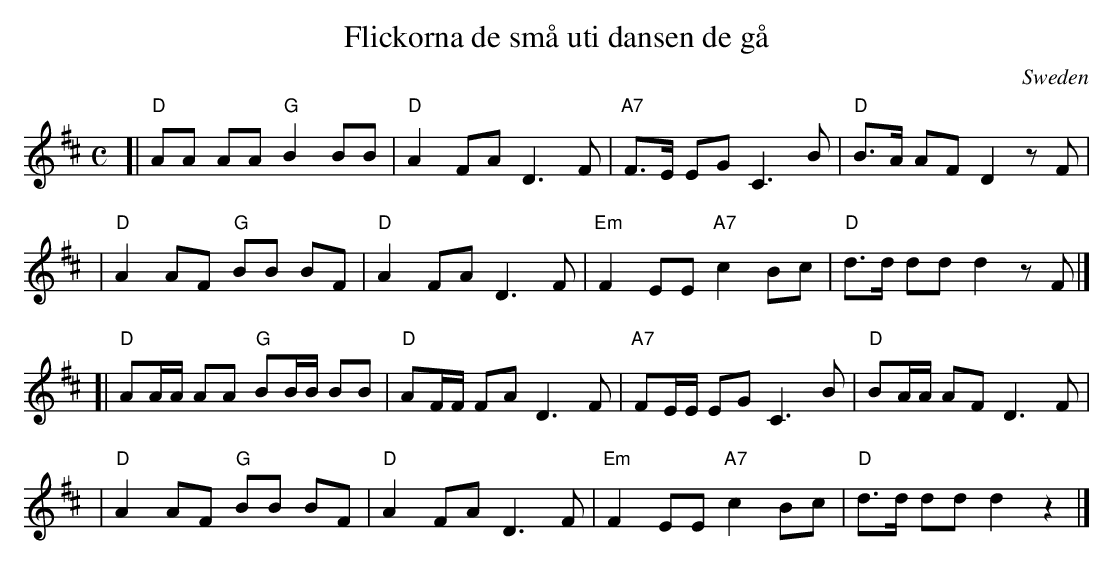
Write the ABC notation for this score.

X:1
T: Flickorna de sm\aa uti dansen de g\aa
O: Sweden
M: C
L: 1/8
K: D
[| "D"AA AA  "G"B2 BB | "D"A2 FA D3 F | "A7"F>E EG C3 B | "D"B>A AF D2 zF |
 | "D"A2 AF  "G"BB BF | "D"A2 FA D3 F | "Em"F2 EE "A7"c2 Bc | "D"d>d dd d2 zF |]
[| "D"AA/A/ AA "G"BB/B/ BB | "D"AF/F/ FA D3 F | "A7"FE/E/ EG C3 B | "D"BA/A/ AF D3 F |
 | "D"A2 AF  "G"BB BF | "D"A2 FA D3 F | "Em"F2 EE "A7"c2 Bc | "D"d>d dd d2 z2 |]
